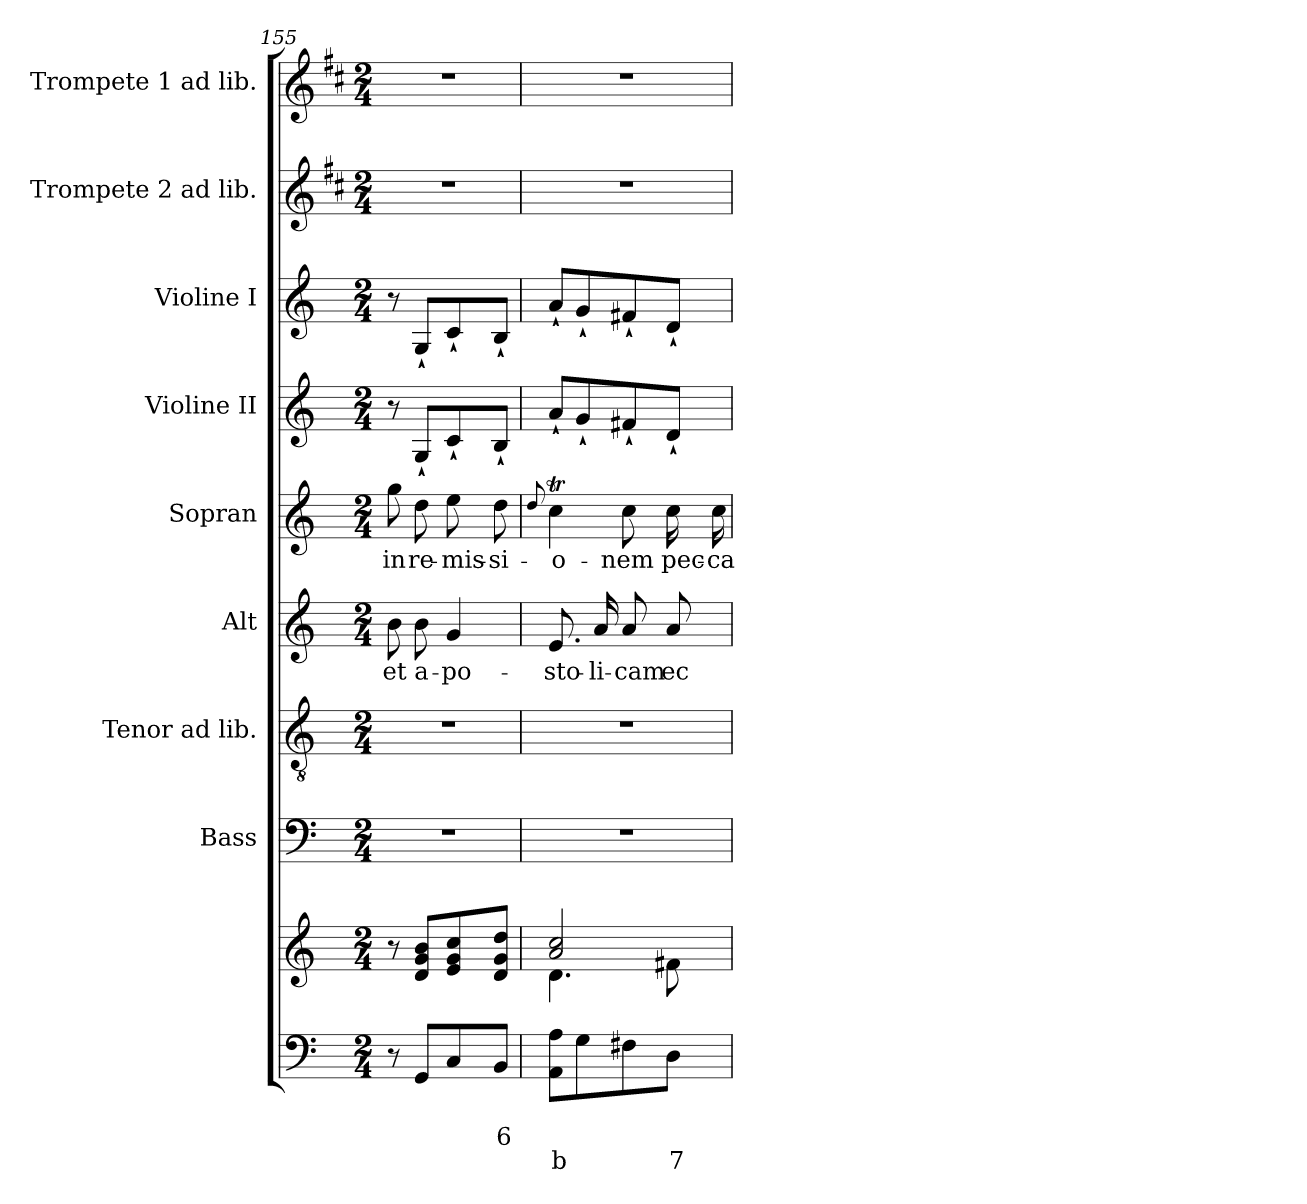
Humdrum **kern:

**kern	**text	**text	**text	**kern	**kern	**kern	**kern	**text	**kern	**text	**kern	**kern	**kern	**kern
*part9	*part9	*part9	*part9	*part9	*part8	*part7	*part6	*part6	*part5	*part5	*part4	*part3	*part2	*part1
*staff10	*staff10	*staff10	*staff10	*staff9	*staff8	*staff7	*staff6	*staff6	*staff5	*staff5	*staff4	*staff3	*staff2	*staff1
*	*	*	*	*	*I"Bass	*I"Tenor ad lib.	*I"Alt	*	*I"Sopran	*	*I"Violine II	*I"Violine I	*I"Trompete 2 ad lib.	*I"Trompete 1 ad lib.
*	*	*	*	*	*I'B.	*I'T.	*I'A.	*	*I'S.	*	*I'Vl. II	*I'Vl. I	*I'Trp. 2	*I'Trp. 1
*clefF4	*	*	*	*clefG2	*clefF4	*clefGv2	*clefG2	*	*clefG2	*	*clefG2	*clefG2	*clefG2	*clefG2
*	*	*	*	*	*	*	*	*	*	*	*	*	*ITrd1c2	*ITrd1c2
*k[]	*	*	*	*k[]	*k[]	*k[]	*k[]	*	*k[]	*	*k[]	*k[]	*k[]	*k[]
*C:	*	*	*	*C:	*C:	*C:	*C:	*	*C:	*	*C:	*C:	*C:	*C:
*M2/4	*	*	*	*M2/4	*M2/4	*M2/4	*M2/4	*	*M2/4	*	*M2/4	*M2/4	*M2/4	*M2/4
=155	=155	=155	=155	=155	=155	=155	=155	=155	=155	=155	=155	=155	=155	=155
!	!	!	!	!	!	!	!	!LO:LY:b	!	!LO:LY:b	!	!	!	!
8r	.	.	.	8r	2r	2r	8b\	et	8gg\	in	8r	8r	2r	2r
!	!	!	!	!	!	!	!	!LO:LY:b	!	!LO:LY:b	!	!	!	!
8GG/L	.	.	.	8d/ 8g/ 8b/L	.	.	8b\	a-	8dd\	re-	8G`</L	8G`</L	.	.
!	!	!	!	!	!	!	!	!LO:LY:b	!	!LO:LY:b	!	!	!	!
8C/	.	.	.	8e/ 8g/ 8cc/	.	.	4g/	-po-	8ee\	-mis-	8c`</	8c`</	.	.
!	!	!LO:LY:b	!	!	!	!	!	!	!	!LO:LY:b	!	!	!	!
8BB/J	.	6	.	8d/ 8g/ 8dd/J	.	.	.	.	8dd\	-si-	8B`</J	8B`</J	.	.
!!LO:PB:g=z
=156	=156	=156	=156	=156	=156	=156	=156	=156	=156	=156	=156	=156	=156	=156
.	.	.	.	.	.	.	.	.	8qqdd/	.	.	.	.	.
!	!	!	!LO:LY:b	!	!	!	!	!LO:LY:b	!	!LO:LY:b	!	!	!	!
*	*	*	*	*^	*	*	*	*	*	*	*	*	*	*
8AA\ 8A\L	.	.	b	2a/ 2cc/	4.d\	2r	2r	8.e/	-sto-	4ccT\	-o-	8a`</L	8a`</L	2r	2r
!	!	!	!LO:LY:b	!	!	!	!	!	!	!	!	!	!	!	!
8G\	.	.	_	.	.	.	.	.	.	.	.	8g`</	8g`</	.	.
!	!	!	!	!	!	!	!	!	!LO:LY:b	!	!	!	!	!	!
.	.	.	.	.	.	.	.	16a/	-li-	.	.	.	.	.	.
!	!	!	!	!	!	!	!	!	!LO:LY:b	!	!LO:LY:b	!	!	!	!
8F#X\	.	.	.	.	.	.	.	8a/	-cam	8cc\	-nem	8f#X`</	8f#X`</	.	.
!	!	!	!LO:LY:b	!	!	!	!	!	!LO:LY:b	!	!LO:LY:b	!	!	!	!
8D\J	.	.	7	.	8f#X\	.	.	8a/	ec-	16cc\	pec-	8d`</J	8d`</J	.	.
!	!	!	!	!	!	!	!	!	!	!	!LO:LY:b	!	!	!	!
.	.	.	.	.	.	.	.	.	.	16cc\	-ca-	.	.	.	.
*	*	*	*	*v	*v	*	*	*	*	*	*	*	*	*	*
=	=	=	=	=	=	=	=	=	=	=	=	=	=	=
*-	*-	*-	*-	*-	*-	*-	*-	*-	*-	*-	*-	*-	*-	*-
